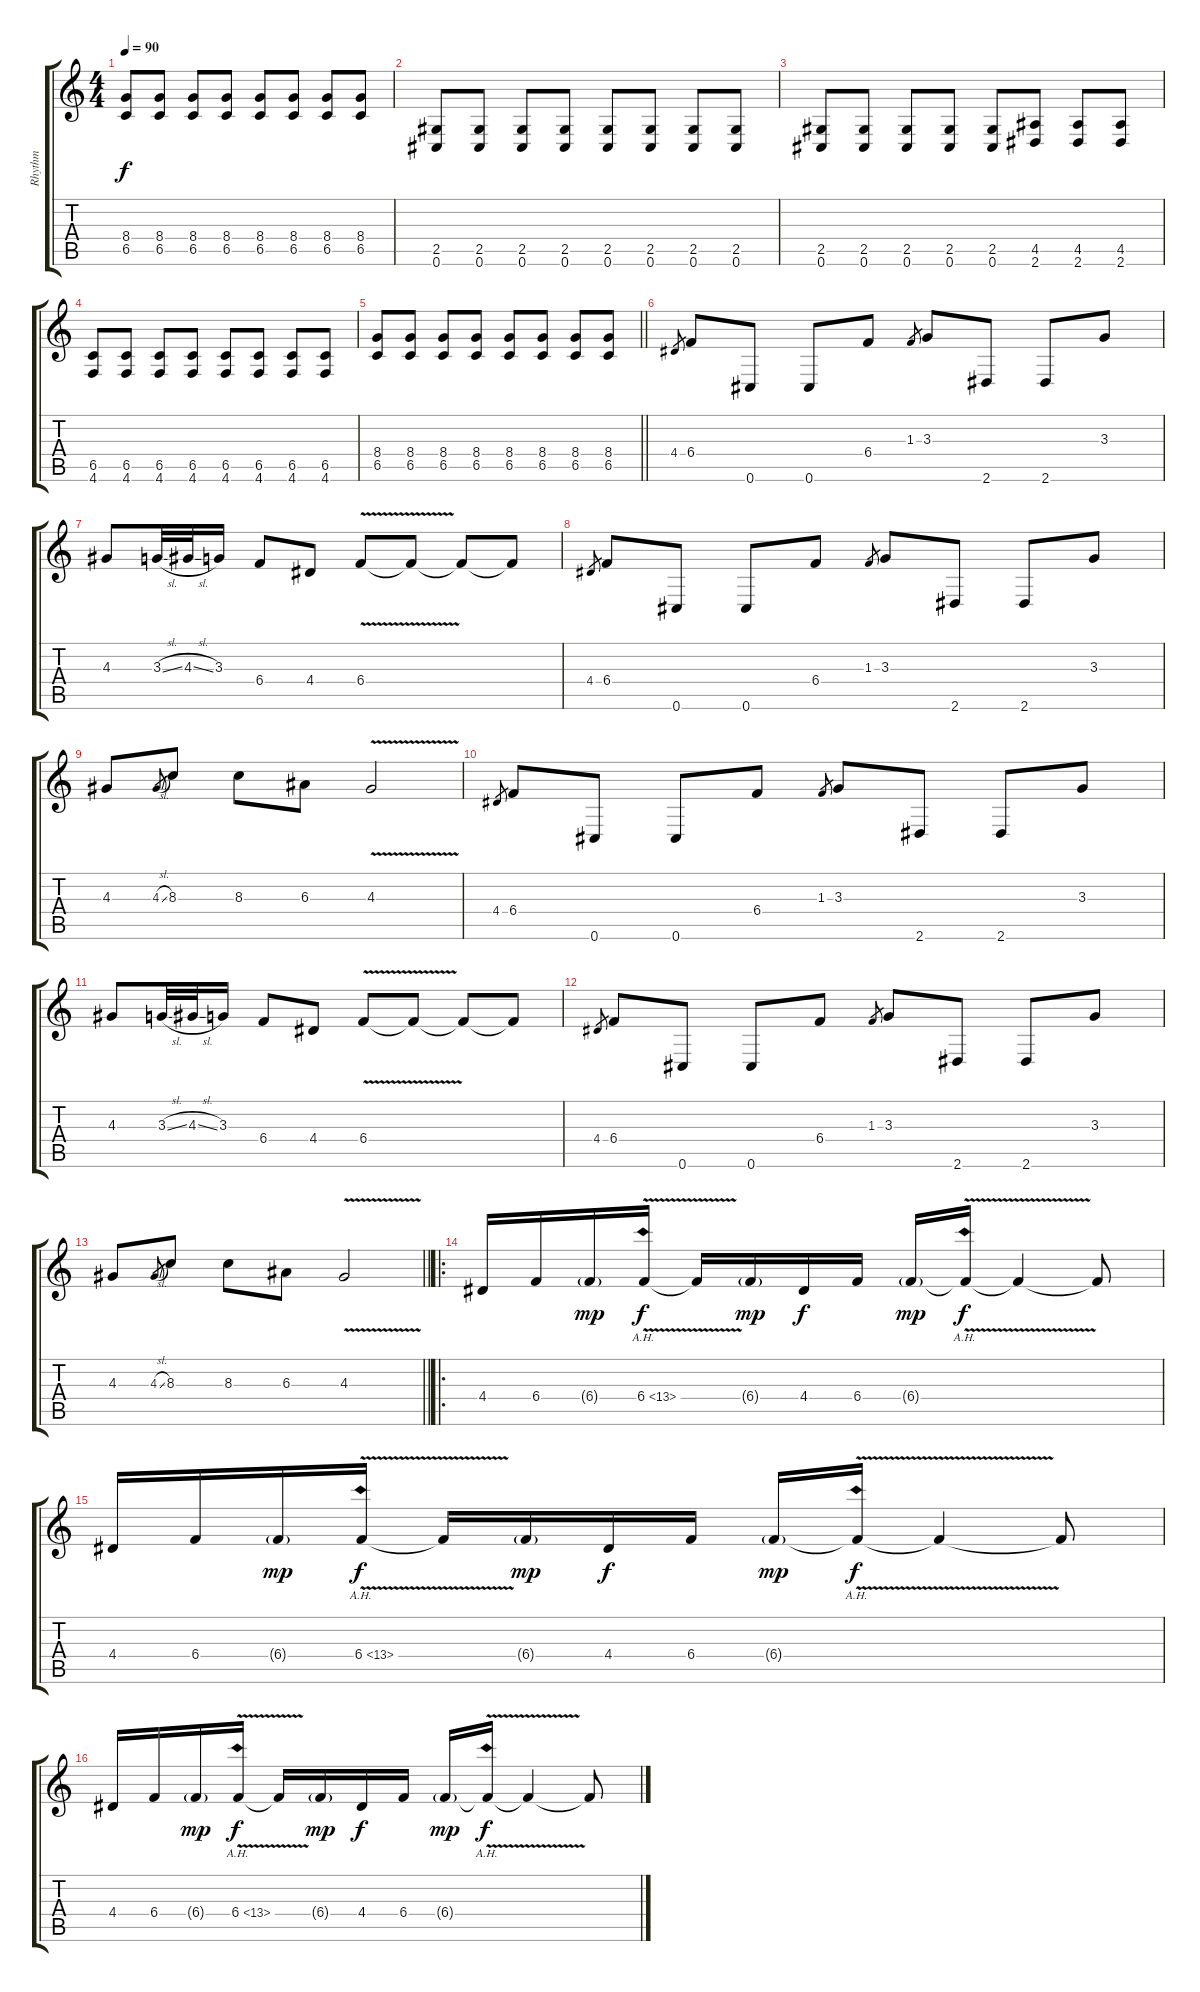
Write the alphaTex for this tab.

\track ("Rhythm" "Rhythm") {instrument distortionguitar}
\staff {score tabs}
\tuning (Db4 Ab3 E3 B2 Gb2 Db2) {hide}
\ts (4 4)
\tempo 90
\clef g2
\ks c
(8.4 6.5).8{dy f} (8.4 6.5).8 (8.4 6.5).8 (8.4 6.5).8 (8.4 6.5).8 (8.4 6.5).8 (8.4 6.5).8 (8.4 6.5).8 |
(2.5 0.6).8 (2.5 0.6).8 (2.5 0.6).8 (2.5 0.6).8 (2.5 0.6).8 (2.5 0.6).8 (2.5 0.6).8 (2.5 0.6).8 |
(2.5 0.6).8 (2.5 0.6).8 (2.5 0.6).8 (2.5 0.6).8 (2.5 0.6).8 (4.5 2.6).8 (4.5 2.6).8 (4.5 2.6).8 |
(6.5 4.6).8 (6.5 4.6).8 (6.5 4.6).8 (6.5 4.6).8 (6.5 4.6).8 (6.5 4.6).8 (6.5 4.6).8 (6.5 4.6).8 |
\barLineRight lightlight
(8.4 6.5).8 (8.4 6.5).8 (8.4 6.5).8 (8.4 6.5).8 (8.4 6.5).8 (8.4 6.5).8 (8.4 6.5).8 (8.4 6.5).8 |
\section ("" "")
4.4.8{gr} 6.4.8 0.6.8 0.6.8 6.4.8 1.3.8{gr} 3.3.8 2.6.8 2.6.8 3.3.8 |
4.3.8 3.3{sl}.32 4.3{sl}.32 3.3.16 6.4.8 4.4.8 6.4{v}.8 6.4{t}.8 6.4{t}.8 6.4{t}.8 |
4.4.8{gr} 6.4.8 0.6.8 0.6.8 6.4.8 1.3.8{gr} 3.3.8 2.6.8 2.6.8 3.3.8 |
4.3.8 4.3{sl}.8{gr} 8.3.8 8.3.8 6.3.8 4.3{v}.2 |
4.4.8{gr} 6.4.8 0.6.8 0.6.8 6.4.8 1.3.8{gr} 3.3.8 2.6.8 2.6.8 3.3.8 |
4.3.8 3.3{sl}.32 4.3{sl}.32 3.3.16 6.4.8 4.4.8 6.4{v}.8 6.4{t}.8 6.4{t}.8 6.4{t}.8 |
4.4.8{gr} 6.4.8 0.6.8 0.6.8 6.4.8 1.3.8{gr} 3.3.8 2.6.8 2.6.8 3.3.8 |
\barLineRight lightlight
4.3.8 4.3{sl}.8{gr} 8.3.8 8.3.8 6.3.8 4.3{v}.2 |
\ro
\section ("" "")
4.4.16 6.4.16 6.4{g}.16{dy mp} 6.4{ah 7 v}.16{dy f} 6.4{t}.16 6.4{g}.16{dy mp} 4.4.16{dy f} 6.4.16 6.4{g}.16{dy mp} 6.4{ah 7 v t}.16{dy f} 6.4{t}.4 6.4{t}.8 |
4.4.16 6.4.16 6.4{g}.16{dy mp} 6.4{ah 7 v}.16{dy f} 6.4{t}.16 6.4{g}.16{dy mp} 4.4.16{dy f} 6.4.16 6.4{g}.16{dy mp} 6.4{ah 7 v t}.16{dy f} 6.4{t}.4 6.4{t}.8 |
4.4.16 6.4.16 6.4{g}.16{dy mp} 6.4{ah 7 v}.16{dy f} 6.4{t}.16 6.4{g}.16{dy mp} 4.4.16{dy f} 6.4.16 6.4{g}.16{dy mp} 6.4{ah 7 v t}.16{dy f} 6.4{t}.4 6.4{t}.8
